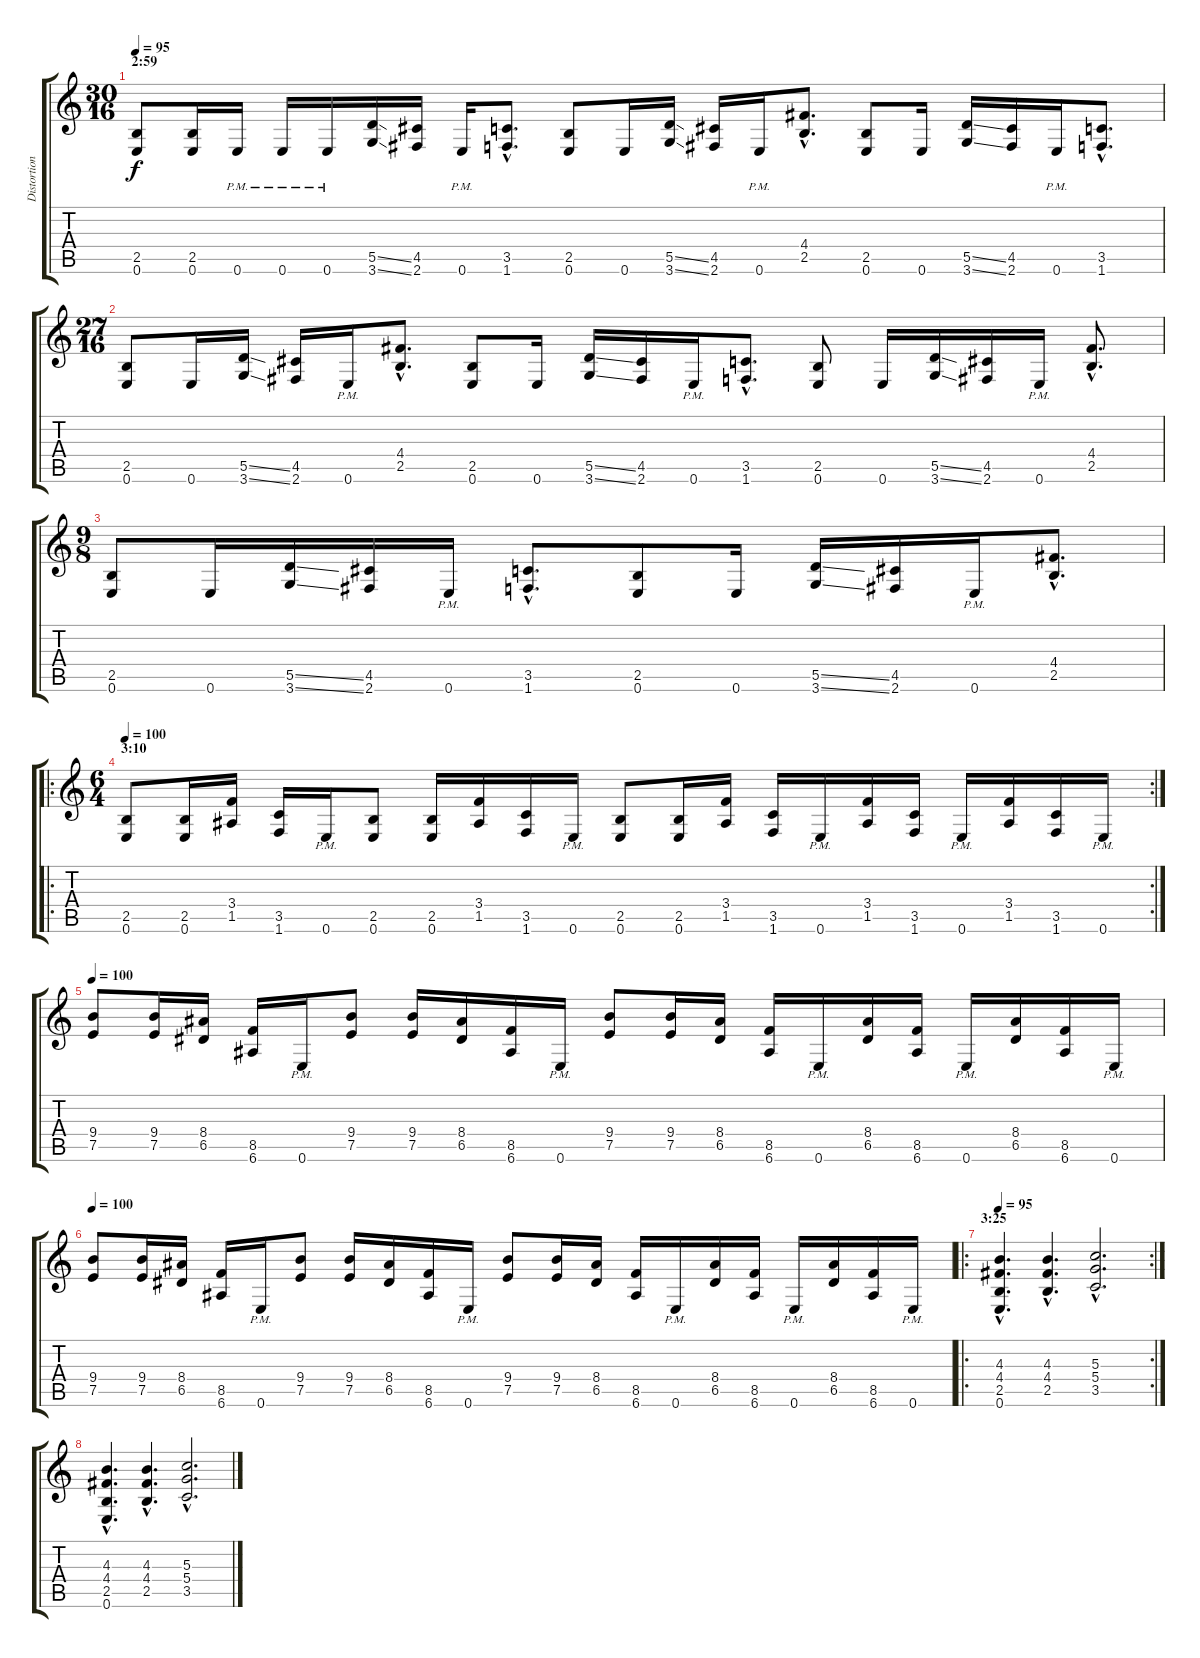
\track ("Distortion Guitar" "Distortion") {instrument distortionguitar}
\staff {score tabs}
\tuning (E4 B3 G3 D3 A2 E2) {hide}
\ts (30 16)
\section ("" "2:59")
\tempo 95
\clef g2
\ks c
(2.5 0.6).8{dy f} (2.5 0.6).16 0.6{pm}.16 0.6{pm}.16 0.6{pm}.16 (5.5{ss} 3.6{ss}).16 (4.5 2.6).16 0.6{pm}.16 (3.5{hac} 1.6{hac}).8{d} (2.5 0.6).8 0.6.16 (5.5{ss} 3.6{ss}).16 (4.5 2.6).16 0.6{pm}.16 (4.4{hac} 2.5{hac}).8{d} (2.5 0.6).8 0.6.16 (5.5{ss} 3.6{ss}).16 (4.5 2.6).16 0.6{pm}.16 (3.5{hac} 1.6{hac}).8{d} |
\ts (27 16)
(2.5 0.6).8 0.6.16 (5.5{ss} 3.6{ss}).16 (4.5 2.6).16 0.6{pm}.16 (4.4{hac} 2.5{hac}).8{d} (2.5 0.6).8 0.6.16 (5.5{ss} 3.6{ss}).16 (4.5 2.6).16 0.6{pm}.16 (3.5{hac} 1.6{hac}).8{d} (2.5 0.6).8 0.6.16 (5.5{ss} 3.6{ss}).16 (4.5 2.6).16 0.6{pm}.16 (4.4{hac} 2.5{hac}).8{d} |
\ts (9 8)
(2.5 0.6).8 0.6.16 (5.5{ss} 3.6{ss}).16 (4.5 2.6).16 0.6{pm}.16 (3.5{hac} 1.6{hac}).8{d} (2.5 0.6).8 0.6.16 (5.5{ss} 3.6{ss}).16 (4.5 2.6).16 0.6{pm}.16 (4.4{hac} 2.5{hac}).8{d} |
\ro
\rc 2
\ts (6 4)
\section ("" "3:10")
\tempo 100
(2.5 0.6).8 (2.5 0.6).16 (3.4 1.5).16 (3.5 1.6).16 0.6{pm}.16 (2.5 0.6).8 (2.5 0.6).16 (3.4 1.5).16 (3.5 1.6).16 0.6{pm}.16 (2.5 0.6).8 (2.5 0.6).16 (3.4 1.5).16 (3.5 1.6).16 0.6{pm}.16 (3.4 1.5).16 (3.5 1.6).16 0.6{pm}.16 (3.4 1.5).16 (3.5 1.6).16 0.6{pm}.16 |
\tempo 100
(9.4 7.5).8 (9.4 7.5).16 (8.4 6.5).16 (8.5 6.6).16 0.6{pm}.16 (9.4 7.5).8 (9.4 7.5).16 (8.4 6.5).16 (8.5 6.6).16 0.6{pm}.16 (9.4 7.5).8 (9.4 7.5).16 (8.4 6.5).16 (8.5 6.6).16 0.6{pm}.16 (8.4 6.5).16 (8.5 6.6).16 0.6{pm}.16 (8.4 6.5).16 (8.5 6.6).16 0.6{pm}.16 |
\tempo 100
(9.4 7.5).8 (9.4 7.5).16 (8.4 6.5).16 (8.5 6.6).16 0.6{pm}.16 (9.4 7.5).8 (9.4 7.5).16 (8.4 6.5).16 (8.5 6.6).16 0.6{pm}.16 (9.4 7.5).8 (9.4 7.5).16 (8.4 6.5).16 (8.5 6.6).16 0.6{pm}.16 (8.4 6.5).16 (8.5 6.6).16 0.6{pm}.16 (8.4 6.5).16 (8.5 6.6).16 0.6{pm}.16 |
\ro
\rc 2
\section ("" "3:25")
\tempo 95
(4.3{hac} 4.4{hac} 2.5{hac} 0.6{hac}).4{d} (4.3{hac} 4.4{hac} 2.5{hac}).4{d} (5.3{hac} 5.4{hac} 3.5{hac}).2{d} |
(4.3{hac} 4.4{hac} 2.5{hac} 0.6{hac}).4{d} (4.3{hac} 4.4{hac} 2.5{hac}).4{d} (5.3{hac} 5.4{hac} 3.5{hac}).2{d}
